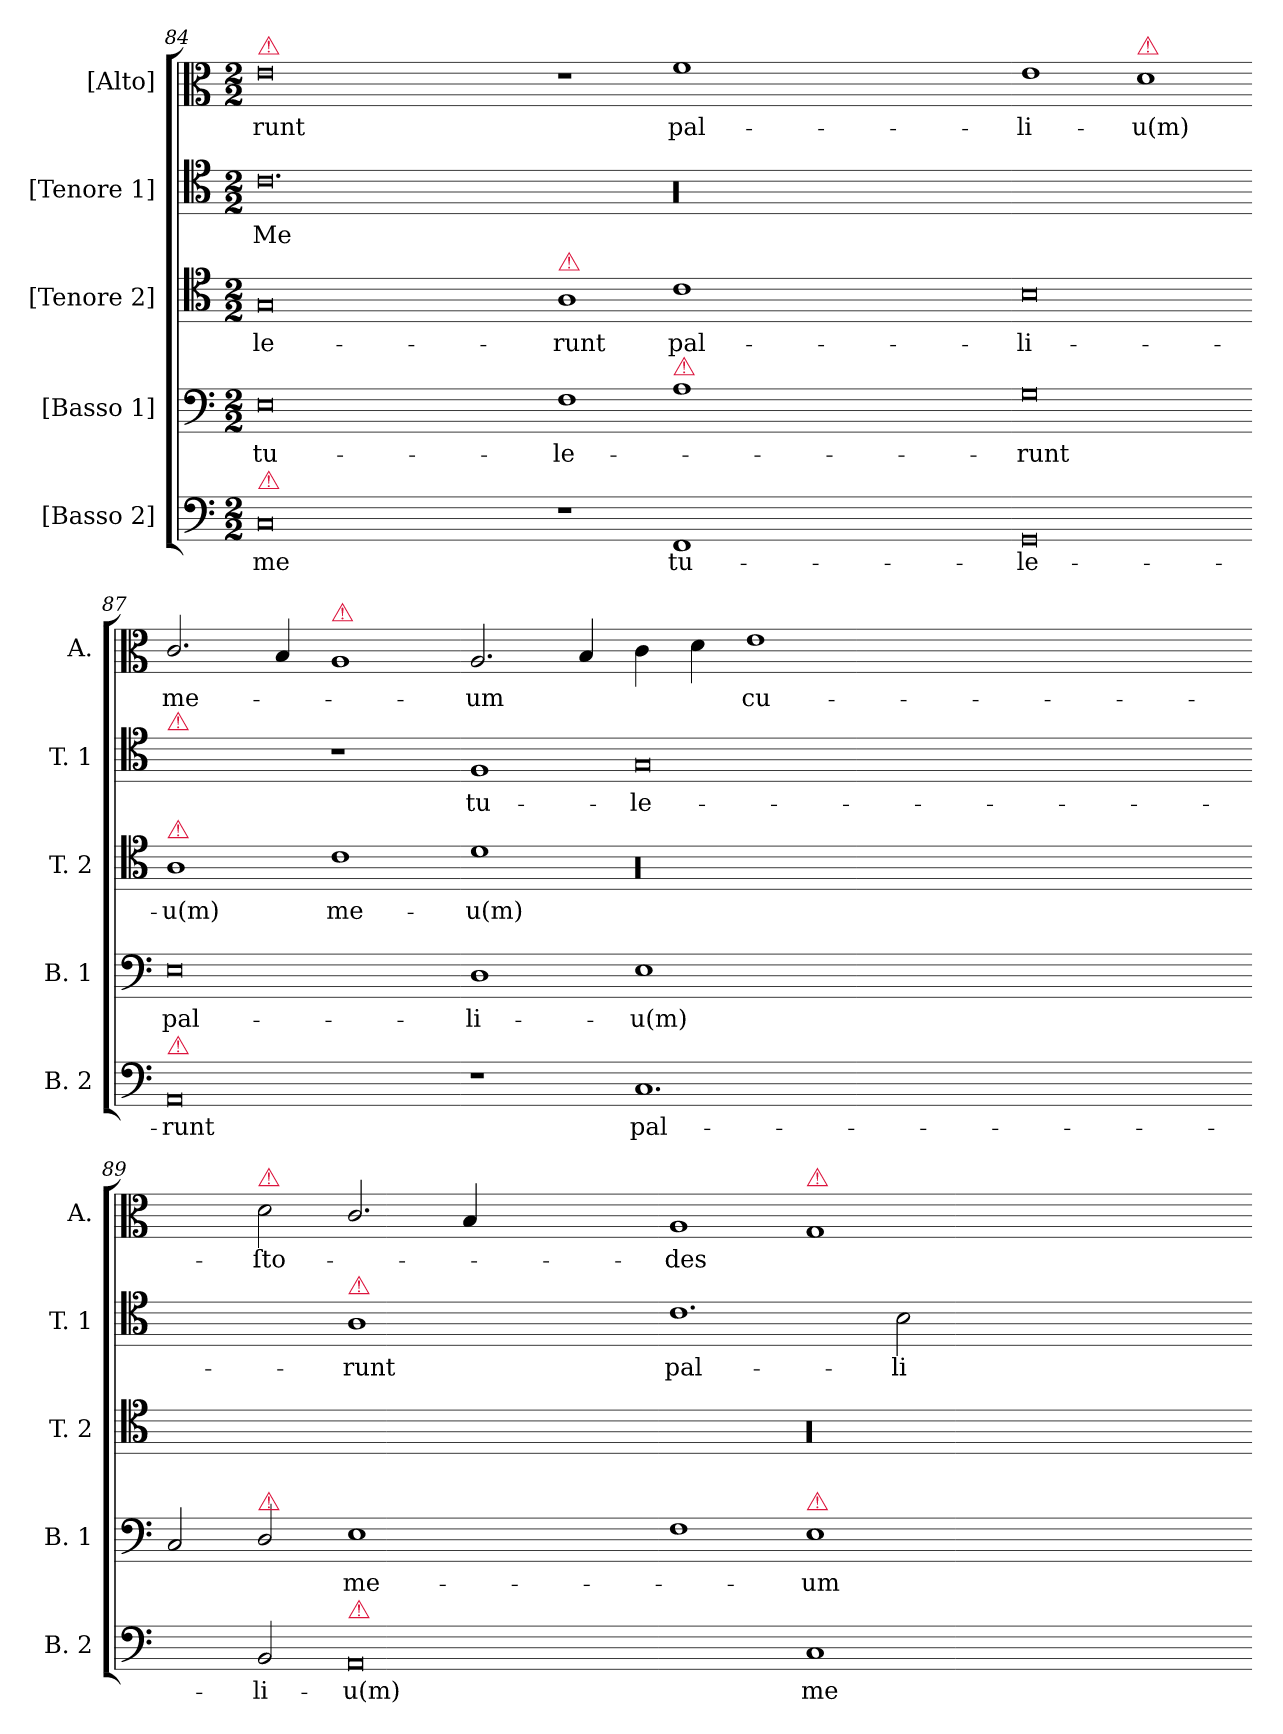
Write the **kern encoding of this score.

**kern	**text	**kern	**text	**kern	**text	**kern	**text	**kern	**text
*part5	*part5	*part4	*part4	*part3	*part3	*part2	*part2	*part1	*part1
*staff5	*staff5	*staff4	*staff4	*staff3	*staff3	*staff2	*staff2	*staff1	*staff1
*I"[Basso 2]	*	*I"[Basso 1]	*	*I"[Tenore 2]	*	*I"[Tenore 1]	*	*I"[Alto]	*
*I'B. 2	*	*I'B. 1	*	*I'T. 2	*	*I'T. 1	*	*I'A.	*
*clefF4	*	*clefF4	*	*clefC4	*	*clefC4	*	*clefC3	*
*k[]	*	*k[]	*	*k[]	*	*k[]	*	*k[]	*
*M2/2	*	*M2/2	*	*M2/2	*	*M2/2	*	*M2/2	*
=84	=84	=84	=84	=84	=84	=84	=84	=84	=84
!	!	!	!	!	!	!	!	!LO:TX:a:color=crimson:t=⚠	!
!LO:TX:a:color=crimson:t=⚠	!	!	!	!	!	!	!	!	!
0C/	me	0E\	tu-	0G/	-le-	0.c\	Me	0e\	-runt
1ryy	.	1ryy	.	1ryy	.	.	.	1ryy	.
=85-	=85-	=85-	=85-	=85-	=85-	=85-	=85-	=85-	=85-
!	!	!	!	!LO:TX:a:color=crimson:t=⚠	!	!	!	!	!
1r	.	1F\	-le-	1A\	-runt	1ryy	.	1r	.
!	!	!LO:TX:a:color=crimson:t=⚠	!	!	!	!	!	!	!
1FF/	tu-	1A\	.	1c\	pal-	00r	.	1f\	pal-
0.ryy	.	0.ryy	.	0.ryy	.	.	.	0.ryy	.
=86-	=86-	=86-	=86-	=86-	=86-	=86-	=86-	=86-	=86-
0GG/	-le-	0G\	-runt	0B\	-li-	0ryy	.	1e\	-li-
!	!	!	!	!	!	!	!	!LO:TX:a:color=crimson:t=⚠	!
.	.	.	.	.	.	.	.	1d\	-u(m)
=87-	=87-	=87-	=87-	=87-	=87-	=87-	=87-	=87-	=87-
!	!	!	!	!	!	!LO:TX:a:color=crimson:t=⚠	!	!	!
!	!	!	!	!LO:TX:a:color=crimson:t=⚠	!	!	!	!	!
!LO:TX:a:color=crimson:t=⚠	!	!	!	!	!	!	!	!	!
0AA/	-runt	0E\	pal-	1A\	-u(m)	1ryy	.	2.c/	me-
.	.	.	.	.	.	.	.	4B/	.
!	!	!	!	!	!	!	!	!LO:TX:a:color=crimson:t=⚠	!
.	.	.	.	1c\	me-	1r	.	1A/	.
=88-	=88-	=88-	=88-	=88-	=88-	=88-	=88-	=88-	=88-
1r	.	1D\	-li-	1d\	-u(m)	1F/	tu-	2.A/	-um
.	.	.	.	.	.	.	.	4B/	.
1.C/	pal-	1E\	-u(m)	00r	.	0G/	-le-	4c\	.
.	.	.	.	.	.	.	.	4d\	.
.	.	.	.	.	.	.	.	1e\	cu-
.	.	0.ryy	.	.	.	.	.	.	.
0ryy	.	.	.	.	.	.	.	0ryy	.
.	.	.	.	.	.	0ryy	.	.	.
2ryy	.	.	.	.	.	.	.	2ryy	.
=89-	=89-	=89-	=89-	=89-	=89-	=89-	=89-	=89-	=89-
2ryy	.	2C/	.	0.ryy	.	1ryy	.	2ryy	.
!	!	!	!	!	!	!	!	!LO:TX:a:color=crimson:t=⚠	!
!	!	!LO:TX:a:color=crimson:t=⚠	!	!	!	!	!	!	!
2BB/	-li-	2D/	.	.	.	.	.	2d\	-ſto-
!	!	!	!	!	!	!LO:TX:a:color=crimson:t=⚠	!	!	!
!LO:TX:a:color=crimson:t=⚠	!	!	!	!	!	!	!	!	!
0AA/	-u(m)	1E\	me-	.	.	1A\	-runt	2.c/	.
.	.	.	.	.	.	.	.	4B/	.
.	.	1ryy	.	.	.	1ryy	.	1ryy	.
=90-	=90-	=90-	=90-	=90-	=90-	=90-	=90-	=90-	=90-
1ryy	.	1F\	.	1ryy	.	1.c\	pal-	1A/	-des
!	!	!	!	!	!	!	!	!LO:TX:a:color=crimson:t=⚠	!
!	!	!LO:TX:a:color=crimson:t=⚠	!	!	!	!	!	!	!
1C/	me-	1E\	-um	00r	.	.	.	1G/	.
.	.	.	.	.	.	2B\	-li-	.	.
0.ryy	.	0.ryy	.	.	.	0.ryy	.	0.ryy	.
=-	=-	=-	=-	=-	=-	=-	=-	=-	=-
*-	*-	*-	*-	*-	*-	*-	*-	*-	*-
